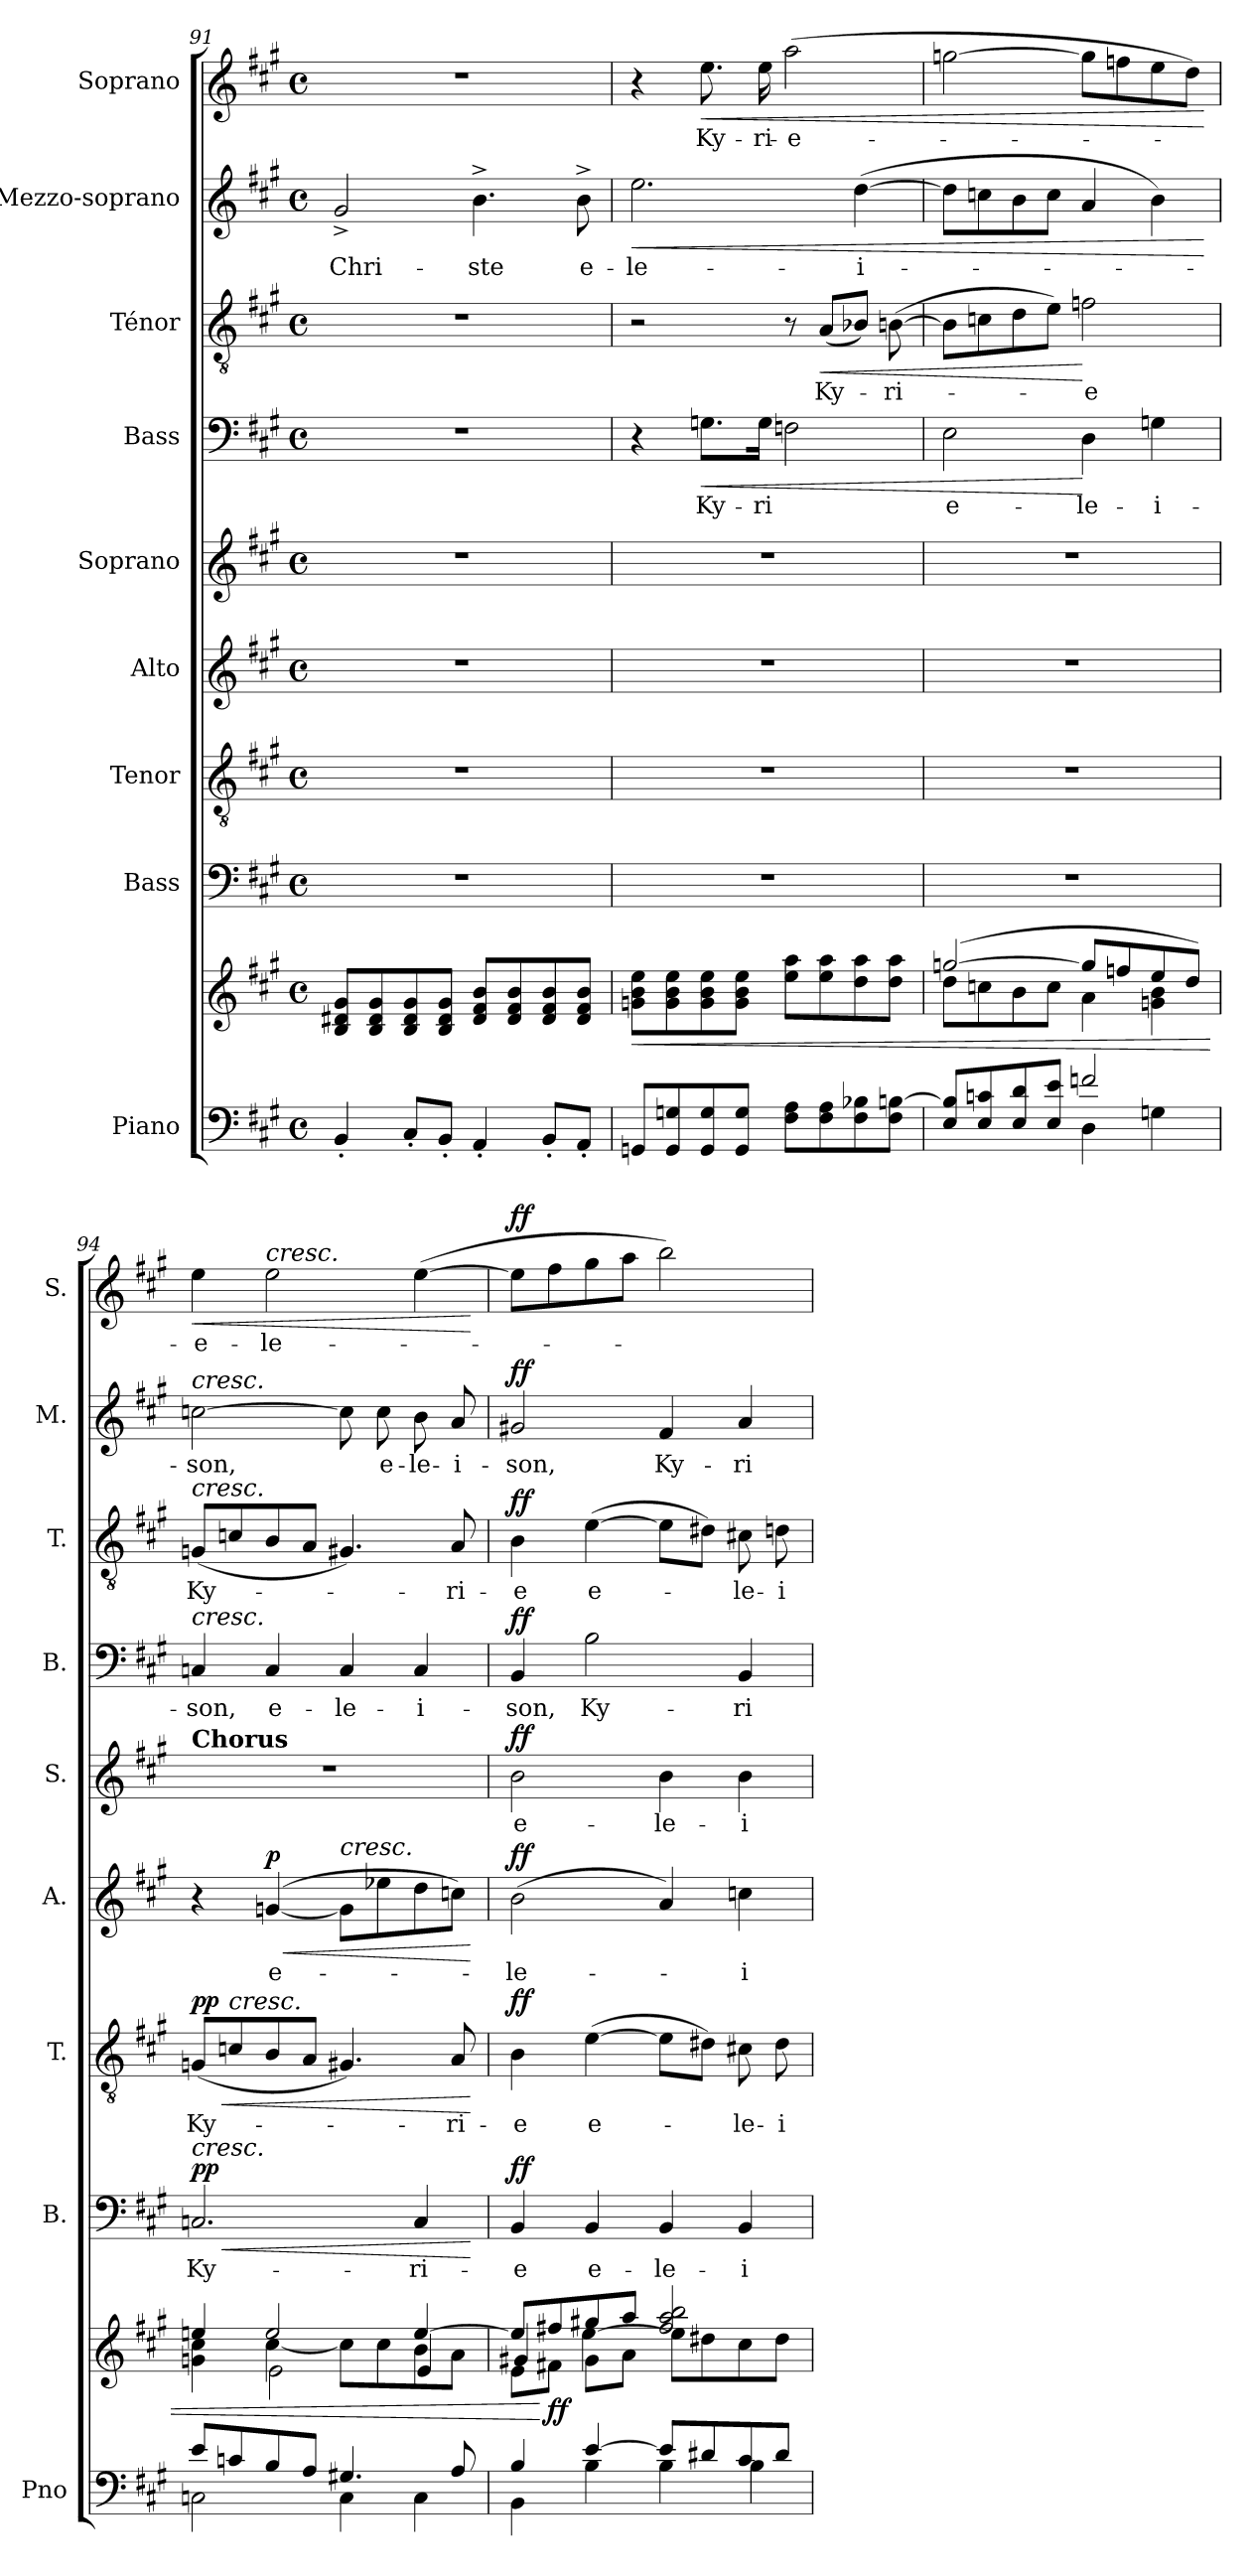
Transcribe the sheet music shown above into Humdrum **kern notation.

**kern	**kern	**dynam	**kern	**text	**dynam	**kern	**text	**dynam	**kern	**text	**dynam	**kern	**text	**dynam	**kern	**text	**dynam	**kern	**text	**dynam	**kern	**text	**dynam	**kern	**text	**dynam
*part9	*part9	*part9	*part8	*part8	*part8	*part7	*part7	*part7	*part6	*part6	*part6	*part5	*part5	*part5	*part4	*part4	*part4	*part3	*part3	*part3	*part2	*part2	*part2	*part1	*part1	*part1
*staff10	*staff9	*staff9/10	*staff8	*staff8	*staff8	*staff7	*staff7	*staff7	*staff6	*staff6	*staff6	*staff5	*staff5	*staff5	*staff4	*staff4	*staff4	*staff3	*staff3	*staff3	*staff2	*staff2	*staff2	*staff1	*staff1	*staff1
*I"Piano	*	*	*I"Bass	*	*	*I"Tenor	*	*	*I"Alto	*	*	*I"Soprano	*	*	*I"Bass	*	*	*I"Ténor	*	*	*I"Mezzo-soprano	*	*	*I"Soprano	*	*
*I'Pno	*	*	*I'B.	*	*	*I'T.	*	*	*I'A.	*	*	*I'S.	*	*	*I'B.	*	*	*I'T.	*	*	*I'M.	*	*	*I'S.	*	*
!!LO:PB:g=z
*clefF4	*clefG2	*	*clefF4	*	*	*clefGv2	*	*	*clefG2	*	*	*clefG2	*	*	*clefF4	*	*	*clefGv2	*	*	*clefG2	*	*	*clefG2	*	*
*	*	*	*	*	*	*	*	*	*ITrd2c3	*	*	*	*	*	*	*	*	*	*	*	*	*	*	*	*	*
*k[f#c#g#]	*k[f#c#g#]	*	*k[f#c#g#]	*	*	*k[f#c#g#]	*	*	*k[f#c#g#d#a#e#]	*	*	*k[f#c#g#]	*	*	*k[f#c#g#]	*	*	*k[f#c#g#]	*	*	*k[f#c#g#]	*	*	*k[f#c#g#]	*	*
*M4/4	*M4/4	*	*M4/4	*	*	*M4/4	*	*	*M4/4	*	*	*M4/4	*	*	*M4/4	*	*	*M4/4	*	*	*M4/4	*	*	*M4/4	*	*
*met(c)	*met(c)	*	*met(c)	*	*	*met(c)	*	*	*met(c)	*	*	*met(c)	*	*	*met(c)	*	*	*met(c)	*	*	*met(c)	*	*	*met(c)	*	*
=91	=91	=91	=91	=91	=91	=91	=91	=91	=91	=91	=91	=91	=91	=91	=91	=91	=91	=91	=91	=91	=91	=91	=91	=91	=91	=91
!	!	!	!	!	!	!	!	!	!	!	!	!	!	!	!	!	!	!	!	!	!	!LO:LY:b	!	!	!	!
4BB'/	8B/ 8d#X/ 8g#/L	.	1r	.	.	1r	.	.	1r	.	.	1r	.	.	1r	.	.	1r	.	.	2g#^/	Chri-	.	1r	.	.
.	8B/ 8d#/ 8g#/	.	.	.	.	.	.	.	.	.	.	.	.	.	.	.	.	.	.	.	.	.	.	.	.	.
8C#'/L	8B/ 8d#/ 8g#/	.	.	.	.	.	.	.	.	.	.	.	.	.	.	.	.	.	.	.	.	.	.	.	.	.
8BB'/J	8B/ 8d#/ 8g#/J	.	.	.	.	.	.	.	.	.	.	.	.	.	.	.	.	.	.	.	.	.	.	.	.	.
!	!	!	!	!	!	!	!	!	!	!	!	!	!	!	!	!	!	!	!	!	!	!LO:LY:b	!	!	!	!
4AA'/	8d#/ 8f#/ 8b/L	.	.	.	.	.	.	.	.	.	.	.	.	.	.	.	.	.	.	.	4.b^\	-ste	.	.	.	.
.	8d#/ 8f#/ 8b/	.	.	.	.	.	.	.	.	.	.	.	.	.	.	.	.	.	.	.	.	.	.	.	.	.
8BB'/L	8d#/ 8f#/ 8b/	.	.	.	.	.	.	.	.	.	.	.	.	.	.	.	.	.	.	.	.	.	.	.	.	.
!	!	!	!	!	!	!	!	!	!	!	!	!	!	!	!	!	!	!	!	!	!	!LO:LY:b	!	!	!	!
8AA'/J	8d#/ 8f#/ 8b/J	.	.	.	.	.	.	.	.	.	.	.	.	.	.	.	.	.	.	.	8b^\	e-	.	.	.	.
=92	=92	=92	=92	=92	=92	=92	=92	=92	=92	=92	=92	=92	=92	=92	=92	=92	=92	=92	=92	=92	=92	=92	=92	=92	=92	=92
!	!	!LO:HP:b	!	!	!	!	!	!	!	!	!	!	!	!	!	!	!	!	!	!	!	!LO:LY:b	!LO:HP:b	!	!	!
8GGn/L	8gn\ 8b\ 8ee\L	<	1r	.	.	1r	.	.	1r	.	.	1r	.	.	4r	.	.	2r	.	.	2.ee\	-le-	<	4r	.	.
8GG/ 8Gn/	8g\ 8b\ 8ee\	.	.	.	.	.	.	.	.	.	.	.	.	.	.	.	.	.	.	.	.	.	.	.	.	.
!	!	!	!	!	!	!	!	!	!	!	!	!	!	!	!	!LO:LY:b	!LO:HP:b	!	!	!	!	!	!	!	!LO:LY:b	!LO:HP:b
8GG/ 8G/	8g\ 8b\ 8ee\	.	.	.	.	.	.	.	.	.	.	.	.	.	8.Gn\L	Ky-	<	.	.	.	.	.	.	8.ee\	Ky-	<
8GG/ 8G/J	8g\ 8b\ 8ee\J	.	.	.	.	.	.	.	.	.	.	.	.	.	.	.	.	.	.	.	.	.	.	.	.	.
!	!	!	!	!	!	!	!	!	!	!	!	!	!	!	!	!LO:LY:b	!	!	!	!	!	!	!	!	!LO:LY:b	!
.	.	.	.	.	.	.	.	.	.	.	.	.	.	.	16G\Jk	-ri	.	.	.	.	.	.	.	16ee\	-ri-	.
!	!	!	!	!	!	!	!	!	!	!	!	!	!	!	!	!	!	!	!	!	!	!	!	!	!LO:LY:b	!
8F#\ 8A\L	8ee\ 8aa\L	.	.	.	.	.	.	.	.	.	.	.	.	.	2Fn\	.	.	8r	.	.	.	.	.	(2aa\	-e-	.
!	!	!	!	!	!	!	!	!	!	!	!	!	!	!	!	!	!	!	!LO:LY:b	!LO:HP:b	!	!	!	!	!	!
8F#\ 8A\	8ee\ 8aa\	.	.	.	.	.	.	.	.	.	.	.	.	.	.	.	.	(8A/L	Ky-	<	.	.	.	.	.	.
!	!	!	!	!	!	!	!	!	!	!	!	!	!	!	!	!	!	!	!	!	!	!LO:LY:b	!	!	!	!
8F#\ 8B-X\	8dd\ 8aa\	.	.	.	.	.	.	.	.	.	.	.	.	.	.	.	.	8B-X/J)	.	.	([4dd\	-i-	.	.	.	.
!	!	!	!	!	!	!	!	!	!	!	!	!	!	!	!	!	!	!	!LO:LY:b	!	!	!	!	!	!	!
8F#\ [8Bn\J	8dd\ 8aa\J	.	.	.	.	.	.	.	.	.	.	.	.	.	.	.	.	([8Bn\	-ri-	.	.	.	.	.	.	.
=93	=93	=93	=93	=93	=93	=93	=93	=93	=93	=93	=93	=93	=93	=93	=93	=93	=93	=93	=93	=93	=93	=93	=93	=93	=93	=93
*^	*^	*	*	*	*	*	*	*	*	*	*	*	*	*	*	*	*	*	*	*	*	*	*	*	*	*
*	*^	*	*	*	*	*	*	*	*	*	*	*	*	*	*	*	*	*	*	*	*	*	*	*	*	*	*	*
!	!	!	!	!	!	!	!	!	!	!	!	!	!	!	!	!	!	!	!LO:LY:b	!	!	!	!	!	!	!	!	!	!
8E/ 8B/]L	2ryy	2ryy	([2ggn/	8dd\L	.	1r	.	.	1r	.	.	1r	.	.	1r	.	.	2E\	e-	.	8B\L]	.	.	8dd\L]	.	.	[2ggn\	.	.
8E/ 8cn/	.	.	.	8ccn\	.	.	.	.	.	.	.	.	.	.	.	.	.	.	.	.	8cn\	.	.	8ccn\	.	.	.	.	.
8E/ 8d/	.	.	.	8b\	.	.	.	.	.	.	.	.	.	.	.	.	.	.	.	.	8d\	.	.	8b\	.	.	.	.	.
8E/ 8e/J	.	.	.	8cc\J	.	.	.	.	.	.	.	.	.	.	.	.	.	.	.	.	8e\J)	.	.	8cc\J	.	.	.	.	.
!	!	!	!	!	!	!	!	!	!	!	!	!	!	!	!	!	!	!	!LO:LY:b	!	!	!LO:LY:b	!	!	!	!	!	!	!
2fn/	4D\	2ryy	8gg/L]	4a\	.	.	.	.	.	.	.	.	.	.	.	.	.	4D\	-le-	[	2fn\	-e	[	4a/	.	.	8gg\L]	.	.
.	.	.	8ffn/	.	.	.	.	.	.	.	.	.	.	.	.	.	.	.	.	.	.	.	.	.	.	.	8ffn\	.	.
!	!	!	!	!	!	!	!	!	!	!	!	!	!	!	!	!	!	!	!LO:LY:b	!	!	!	!	!	!	!	!	!	!
.	4Gn\	.	8ee/	4gn\ 4b\	.	.	.	.	.	.	.	.	.	.	.	.	.	4Gn\	-i-	.	.	.	.	4b\)	.	.	8ee\	.	.
.	.	.	8dd/J)	.	.	.	.	.	.	.	.	.	.	.	.	.	.	.	.	.	.	.	.	.	.	.	8dd\J)	.	.
*v	*v	*v	*	*	*	*	*	*	*	*	*	*	*	*	*	*	*	*	*	*	*	*	*	*	*	*	*	*	*
*	*v	*v	*	*	*	*	*	*	*	*	*	*	*	*	*	*	*	*	*	*	*	*	*	*	*	*	*
.	.	.	.	.	.	.	.	.	.	.	.	.	.	.	.	.	.	.	.	.	.	.	[	.	.	[
=94	=94	=94	=94	=94	=94	=94	=94	=94	=94	=94	=94	=94	=94	=94	=94	=94	=94	=94	=94	=94	=94	=94	=94	=94	=94	=94
*^	*^	*	*	*	*	*	*	*	*	*	*	*	*	*	*	*	*	*	*	*	*	*	*	*	*	*
*	*	*	*^	*	*	*	*	*	*	*	*	*	*	*	*	*	*	*	*	*	*	*	*	*	*	*	*	*
!	!	!	!	!	!	!	!	!	!	!	!	!	!	!	!	!	!	!	!	!	!	!	!	!LO:TX:a:i:t=cresc.	!	!	!	!	!
!	!	!	!	!	!	!	!	!	!	!	!	!	!	!	!	!	!	!	!	!	!LO:TX:a:i:t=cresc.	!	!	!	!	!	!	!	!
!	!	!	!	!	!	!	!	!	!	!	!	!	!	!	!	!	!	!LO:TX:a:i:t=cresc.	!	!	!	!	!	!	!	!	!	!	!
!	!	!	!	!	!	!	!	!	!	!	!	!	!	!	!LO:TX:a:B:t=Chorus	!	!	!	!	!	!	!	!	!	!	!	!	!	!
!	!	!	!	!	!	!LO:TX:a:i:t=cresc.	!	!	!	!	!	!	!	!	!	!	!	!	!	!	!	!	!	!	!	!	!	!	!
!	!	!	!	!	!	!	!LO:LY:b	!LO:HP:b	!	!LO:LY:b	!LO:HP:b	!	!	!	!	!	!	!	!LO:LY:b	!	!	!LO:LY:b	!	!	!LO:LY:b	!	!	!LO:LY:b	!LO:HP:b
!	!	!	!	!	!	!	!	!LO:DY:n=1:a	!	!	!LO:DY:n=1:a	!	!	!	!	!	!	!	!	!	!	!	!	!	!	!	!	!	!
8e/L	2Cn\	4een/	4gn\ 4cc#\	4ryy	.	2.Cn/	Ky-	< pp	(8Gn/L	Ky-	< pp	4r	.	.	1r	.	.	4Cn/	-son,	.	(8Gn/L	Ky-	.	[2ccn\	-son,	.	4ee\	-e-	<
!	!	!	!	!	!	!	!	!	!LO:TX:a:i:t=cresc.	!	!	!	!	!	!	!	!	!	!	!	!	!	!	!	!	!	!	!	!
8cn/	.	.	.	.	.	.	.	.	8cn/	.	.	.	.	.	.	.	.	.	.	.	8cn/	.	.	.	.	.	.	.	.
!	!	!	!	!	!	!	!	!	!	!	!	!	!	!	!	!	!	!	!	!	!	!	!	!	!	!	!LO:TX:a:i:t=cresc.	!	!
!	!	!	!	!	!	!	!	!	!	!	!	!	!LO:LY:b	!LO:HP:b	!	!	!	!	!LO:LY:b	!	!	!	!	!	!	!	!	!LO:LY:b	!
!	!	!	!	!	!	!	!	!	!	!	!	!	!	!LO:DY:n=1:a	!	!	!	!	!	!	!	!	!	!	!	!	!	!	!
8B/	.	2ee/	[4cc#\	2e\	.	.	.	.	8B/	.	.	([4eni/	e-	< p	.	.	.	4C/	e-	.	8B/	.	.	.	.	.	2ee\	-le-	.
8A/J	.	.	.	.	.	.	.	.	8A/J	.	.	.	.	.	.	.	.	.	.	.	8A/J	.	.	.	.	.	.	.	.
!	!	!	!	!	!	!	!	!	!	!	!	!LO:TX:a:i:t=cresc.	!	!	!	!	!	!	!	!	!	!	!	!	!	!	!	!	!
!	!	!	!	!	!	!	!	!	!	!	!	!	!	!	!	!	!	!	!LO:LY:b	!	!	!	!	!	!	!	!	!	!
4.G#X/	4C\	.	8cc#\L]	.	.	.	.	.	4.G#X/)	.	.	8ei\L]	.	.	.	.	.	4C/	-le-	.	4.G#X/)	.	.	8cc\]	.	.	.	.	.
!	!	!	!	!	!	!	!	!	!	!	!	!	!	!	!	!	!	!	!	!	!	!	!	!	!LO:LY:b	!	!	!	!
.	.	.	8cc#\	.	.	.	.	.	.	.	.	8ccni\	.	.	.	.	.	.	.	.	.	.	.	8cc\	e-	.	.	.	.
!	!	!	!	!	!	!	!LO:LY:b	!	!	!	!	!	!	!	!	!	!	!	!LO:LY:b	!	!	!	!	!	!LO:LY:b	!	!	!	!
.	4C\	[4ee/	8b\	4e/	.	4C/	-ri-	.	.	.	.	8bi\	.	.	.	.	.	4C/	-i-	.	.	.	.	8b\	-le-	.	([4ee\	.	.
!	!	!	!	!	!	!	!	!	!	!LO:LY:b	!	!	!	!	!	!	!	!	!	!	!	!LO:LY:b	!	!	!LO:LY:b	!	!	!	!
8A/	.	.	8a\J	.	.	.	.	.	8A/	-ri-	.	8ani\J)	.	.	.	.	.	.	.	.	8A/	-ri-	.	8a/	-i-	.	.	.	.
*v	*v	*	*	*	*	*	*	*	*	*	*	*	*	*	*	*	*	*	*	*	*	*	*	*	*	*	*	*	*
*	*v	*v	*v	*	*	*	*	*	*	*	*	*	*	*	*	*	*	*	*	*	*	*	*	*	*	*	*	*
.	.	.	.	.	[	.	.	[	.	.	[	.	.	.	.	.	.	.	.	.	.	.	.	.	.	[
=95	=95	=95	=95	=95	=95	=95	=95	=95	=95	=95	=95	=95	=95	=95	=95	=95	=95	=95	=95	=95	=95	=95	=95	=95	=95	=95
*^	*^	*	*	*	*	*	*	*	*	*	*	*	*	*	*	*	*	*	*	*	*	*	*	*	*	*
*	*	*	*^	*	*	*	*	*	*	*	*	*	*	*	*	*	*	*	*	*	*	*	*	*	*	*	*	*
!	!	!	!	!	!	!	!LO:LY:b	!LO:DY:a	!	!LO:LY:b	!LO:DY:a	!	!LO:LY:b	!LO:DY:a	!	!LO:LY:b	!LO:DY:a	!	!LO:LY:b	!LO:DY:a	!	!LO:LY:b	!LO:DY:a	!	!LO:LY:b	!LO:DY:a	!	!	!LO:DY:a
4B/	4BB\	8ee/L]	8e\L	4g#X/	.	4BB/	-e	ff	4B\	-e	ff	(2g#i\	-le-	ff	2b\	e-	ff	4BB/	-son,	ff	4B\	-e	ff	2g#X/	-son,	ff	8ee\L]	.	ff
!	!	!	!	!	!LO:DY:n=1:b	!	!	!	!	!	!	!	!	!	!	!	!	!	!	!	!	!	!	!	!	!	!	!	!
.	.	8ff#X/	8f#X\J	.	[ ff	.	.	.	.	.	.	.	.	.	.	.	.	.	.	.	.	.	.	.	.	.	8ff#\	.	.
!	!	!	!	!	!	!	!LO:LY:b	!	!	!LO:LY:b	!	!	!	!	!	!	!	!	!LO:LY:b	!	!	!LO:LY:b	!	!	!	!	!	!	!
[4e/	4B\	8gg#X/	8g#\L	[4ee\	.	4BB/	e-	.	([4e\	e-	.	.	.	.	.	.	.	2B\	Ky-	.	([4e\	e-	.	.	.	.	8gg#\	.	.
.	.	8aa/J	8a\J	.	.	.	.	.	.	.	.	.	.	.	.	.	.	.	.	.	.	.	.	.	.	.	8aa\J	.	.
!	!	!	!	!	!	!	!LO:LY:b	!	!	!	!	!	!	!	!	!LO:LY:b	!	!	!	!	!	!	!	!	!LO:LY:b	!	!	!	!
8e/L]	4B\	2ff#/ 2aa/ 2bb/	8ee\L]	2ryy	.	4BB/	-le-	.	8e\L]	.	.	4f#i/)	.	.	4b\	-le-	.	.	.	.	8e\L]	.	.	4f#/	Ky-	.	2bb\)	.	.
8d#X/	.	.	8dd#X\	.	.	.	.	.	8d#X\J)	.	.	.	.	.	.	.	.	.	.	.	8d#X\J)	.	.	.	.	.	.	.	.
!	!	!	!	!	!	!	!LO:LY:b	!	!	!LO:LY:b	!	!	!LO:LY:b	!	!	!LO:LY:b	!	!	!LO:LY:b	!	!	!LO:LY:b	!	!	!LO:LY:b	!	!	!	!
8c#/	4B\	.	8cc#\	.	.	4BB/	-i-	.	8c#X\	-le-	.	4ani\	-i-	.	4b\	-i-	.	4BB/	-ri-	.	8c#X\	-le-	.	4a/	-ri-	.	.	.	.
!	!	!	!	!	!	!	!	!	!	!LO:LY:b	!	!	!	!	!	!	!	!	!	!	!	!LO:LY:b	!	!	!	!	!	!	!
8d#/J	.	.	8dd#\J	.	.	.	.	.	8d#\	-i	.	.	.	.	.	.	.	.	.	.	8dn\	-i-	.	.	.	.	.	.	.
*v	*v	*	*	*	*	*	*	*	*	*	*	*	*	*	*	*	*	*	*	*	*	*	*	*	*	*	*	*	*
*	*v	*v	*v	*	*	*	*	*	*	*	*	*	*	*	*	*	*	*	*	*	*	*	*	*	*	*	*	*
=	=	=	=	=	=	=	=	=	=	=	=	=	=	=	=	=	=	=	=	=	=	=	=	=	=	=
*-	*-	*-	*-	*-	*-	*-	*-	*-	*-	*-	*-	*-	*-	*-	*-	*-	*-	*-	*-	*-	*-	*-	*-	*-	*-	*-
